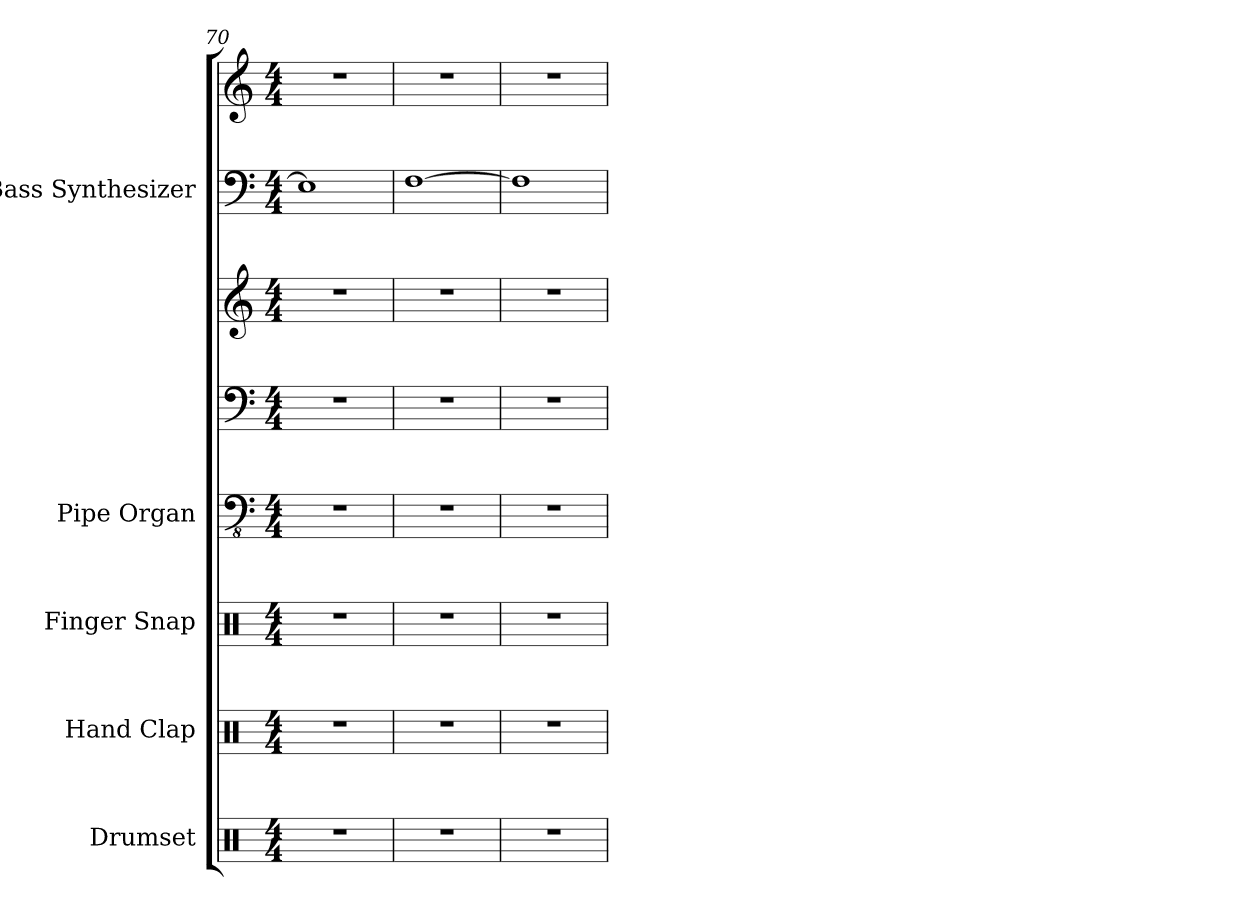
**kern	**kern	**kern	**kern	**kern	**kern	**kern	**kern
*part5	*part4	*part3	*part2	*part2	*part2	*part1	*part1
*staff8	*staff7	*staff6	*staff5	*staff4	*staff3	*staff2	*staff1
*I"Drumset	*I"Hand Clap	*I"Finger Snap	*I"Pipe Organ	*	*	*I"Bass Synthesizer	*
*I'D. Set	*I'Hd. Clp.	*I'Fi. Sna.	*I'Org.	*	*	*I'Synth.	*
*clefX	*clefX	*clefX	*clefFv4	*clefF4	*clefG2	*clefF4	*clefG2
*	*	*	*ITrd7c12	*ITrd7c12	*ITrd7c12	*	*
*k[]	*k[]	*k[]	*k[]	*k[]	*k[]	*k[]	*k[]
*M4/4	*M4/4	*M4/4	*M4/4	*M4/4	*M4/4	*M4/4	*M4/4
=70	=70	=70	=70	=70	=70	=70	=70
1r	1r	1r	1r	1r	1r	1E]	1r
=71	=71	=71	=71	=71	=71	=71	=71
1r	1r	1r	1r	1r	1r	[1F	1r
=72	=72	=72	=72	=72	=72	=72	=72
1r	1r	1r	1r	1r	1r	1F]	1r
=	=	=	=	=	=	=	=
*-	*-	*-	*-	*-	*-	*-	*-
